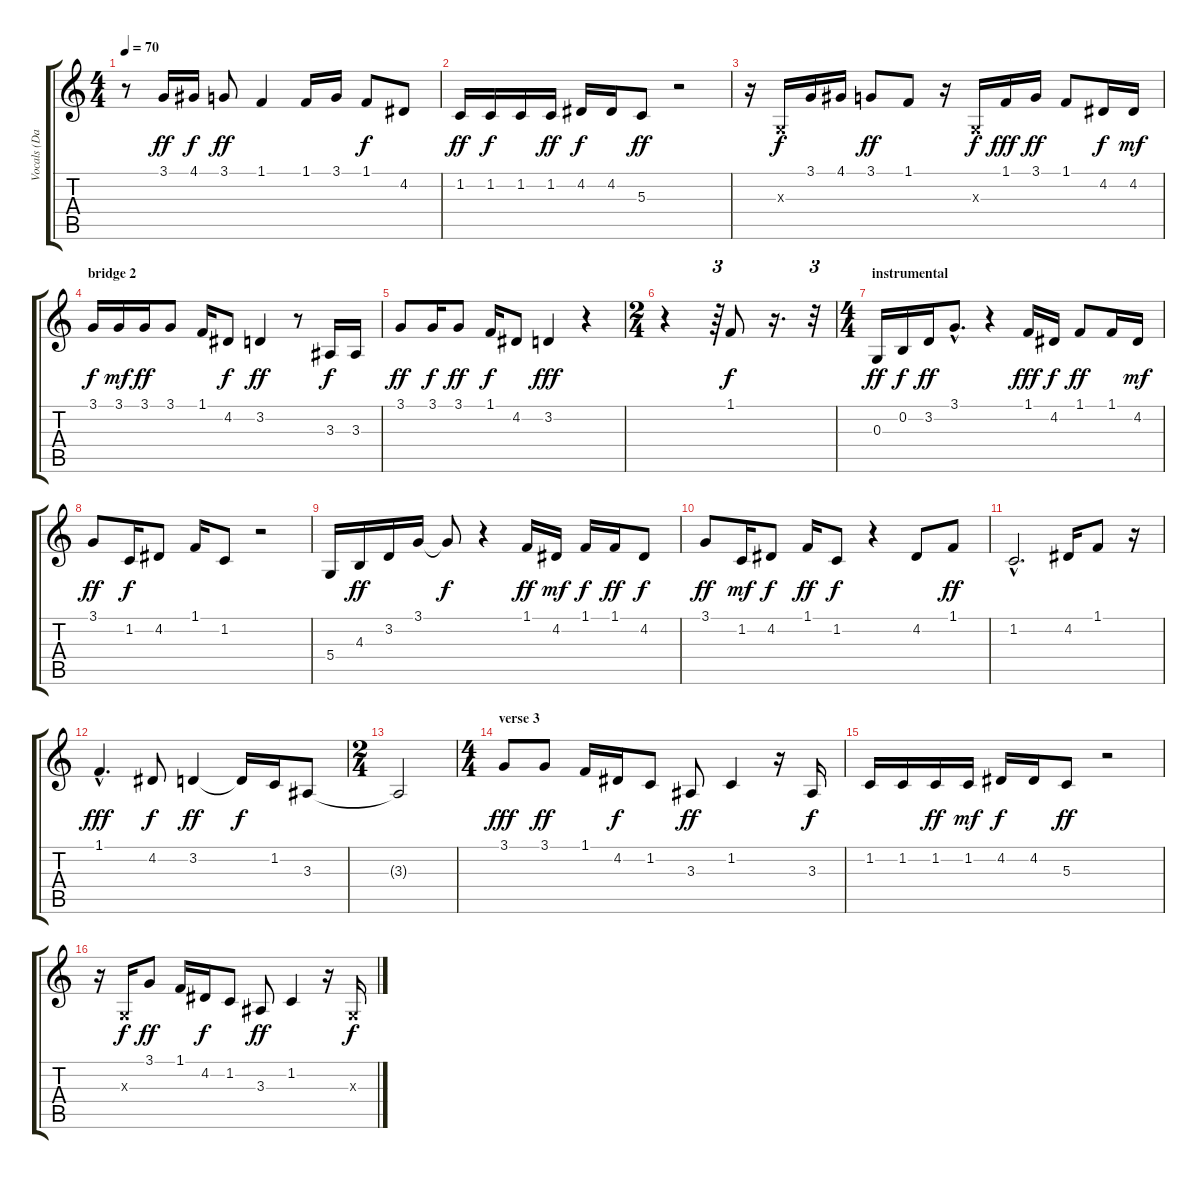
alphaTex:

\track ("Vocals (Davies)" "Vocals (Da") {instrument lead6voice}
\staff {score tabs}
\tuning (E4 B3 G3 D3 A2 E2) {hide}
\ts (4 4)
\tempo 70
\clef g2
\ks c
r.8{dy ff} 3.1.16 4.1.16{dy f} 3.1.8{dy ff} 1.1.4 1.1.16 3.1.16 1.1.8{dy f} 4.2.8 |
1.2.16{dy ff} 1.2.16{dy f} 1.2.16 1.2.16{dy ff} 4.2.16{dy f} 4.2.16 5.3.8{dy ff} r.2 |
r.16 0.3{x}.16{dy f} 3.1.16 4.1.16 3.1.8{dy ff} 1.1.8 r.16 0.3{x}.16{dy f} 1.1.16{dy fff} 3.1.16{dy ff} 1.1.8 4.2.16{dy f} 4.2.16{dy mf} |
\section ("" "bridge 2")
3.1.16{dy f} 3.1.16{dy mf} 3.1.16{dy ff} 3.1.8 1.1.16 4.2.8{dy f} 3.2.4{dy ff} r.8 3.3.16{dy f} 3.3.16 |
3.1.8{dy ff} 3.1.16{dy f} 3.1.8{dy ff} 1.1.16{dy f} 4.2.8 3.2.4{dy fff} r.4 |
\ts (2 4)
r.4 r.64{tu (3 2)} 1.1.8{dy f} r.16{d} r.32{tu (3 2)} |
\ts (4 4)
\section ("" "instrumental")
0.3.16{dy ff} 0.2.16{dy f} 3.2.16{dy ff} 3.1{hac}.8{d} r.4 1.1.16{dy fff} 4.2.16{dy f} 1.1.8{dy ff} 1.1.16 4.2.16{dy mf} |
3.1.8{dy ff} 1.2.16{dy f} 4.2.8 1.1.16 1.2.8 r.2 |
5.4.16 4.3.16{dy ff} 3.2.16 3.1.16 3.1{t}.8{dy f} r.4 1.1.16{dy ff} 4.2.16{dy mf} 1.1.16{dy f} 1.1.16{dy ff} 4.2.8{dy f} |
3.1.8{dy ff} 1.2.16{dy mf} 4.2.8{dy f} 1.1.16{dy ff} 1.2.8{dy f} r.4 4.2.8 1.1.8{dy ff} |
1.2{hac}.2{d} 4.2.16 1.1.8 r.16 |
1.1{hac}.4{d dy fff} 4.2.8{dy f} 3.2.4{dy ff} 3.2{t}.16{dy f} 1.2.16 3.3.8 |
\ts (2 4)
3.3{t}.2 |
\ts (4 4)
\section ("" "verse 3")
3.1.8{dy fff} 3.1.8{dy ff} 1.1.16 4.2.16{dy f} 1.2.8 3.3.8{dy ff} 1.2.4 r.16 3.3.16{dy f} |
1.2.16 1.2.16 1.2.16{dy ff} 1.2.16{dy mf} 4.2.16{dy f} 4.2.16 5.3.8{dy ff} r.2 |
r.16 0.3{x}.16{dy f} 3.1.8{dy ff} 1.1.16 4.2.16{dy f} 1.2.8 3.3.8{dy ff} 1.2.4 r.16 0.3{x}.16{dy f}
